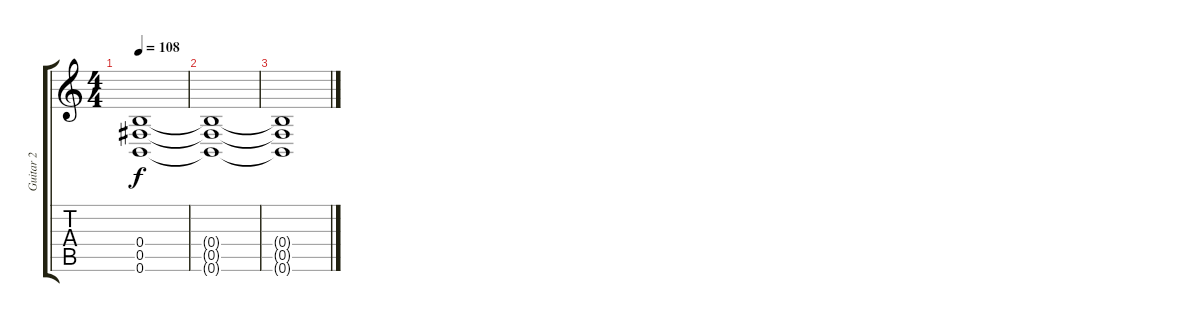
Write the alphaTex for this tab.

\track ("Guitar 2" "Guitar 2") {instrument distortionguitar}
\staff {score tabs}
\tuning (Db4 Ab3 E3 B2 Gb2 B1) {hide}
\ts (4 4)
\tempo 108
\clef g2
\ks c
(0.4 0.5 0.6).1{dy f} |
(0.4{t} 0.5{t} 0.6{t}).1 |
(0.4{t} 0.5{t} 0.6{t}).1
